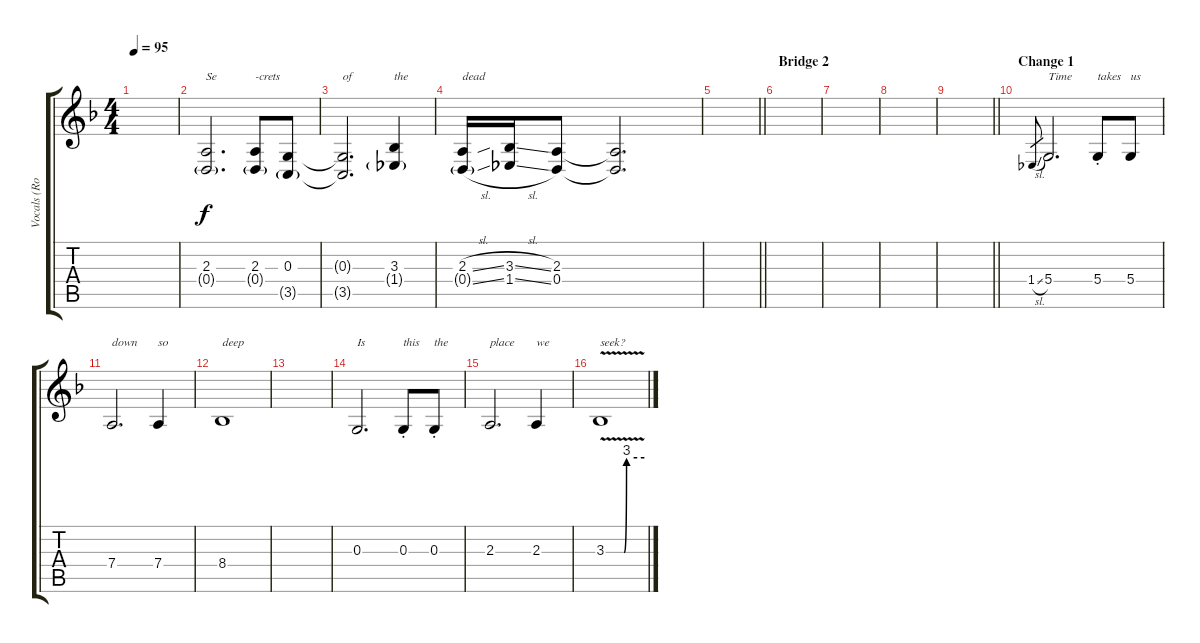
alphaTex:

\track ("Vocals (Rob Halford)" "Vocals (Ro") {instrument altosax}
\staff {score tabs}
\tuning (E4 B3 G3 D3 A2 D2) {hide}
\ts (4 4)
\tempo 95
\clef g2
\ks dminor
|
(2.3 0.4{g}).2{d txt "Se"} (2.3 0.4{g}).8{txt "-crets"} (0.3 3.5{g}).8 |
(0.3{t} 3.5{t}).2{d txt "of"} (3.3 1.4{g}).4{txt "the"} |
(2.3{sl} 0.4{sl g}).16{txt "dead"} (3.3{sl} 1.4{sl}).16 (2.3 0.4).8 (2.3{t} 0.4{t}).2{d} |
\barLineRight lightlight
|
\section ("" "Bridge 2")
|
|
|
\barLineRight lightlight
|
\section ("" "Change 1")
1.4{sl}.8{gr} 5.4.2{d txt "Time"} 5.4{st}.8{txt "takes"} 5.4.8{txt "us"} |
7.4.2{d txt "down"} 7.4.4{txt "so"} |
8.4.1{txt "deep"} |
|
0.3.2{d txt "Is"} 0.3{st}.8{txt "this"} 0.3{st}.8{txt "the"} |
2.3.2{d txt "place"} 2.3.4{txt "we"} |
3.3{be (custom 0 0 10 0 28 0 32 12 60 12) v}.1{txt "seek?"}
